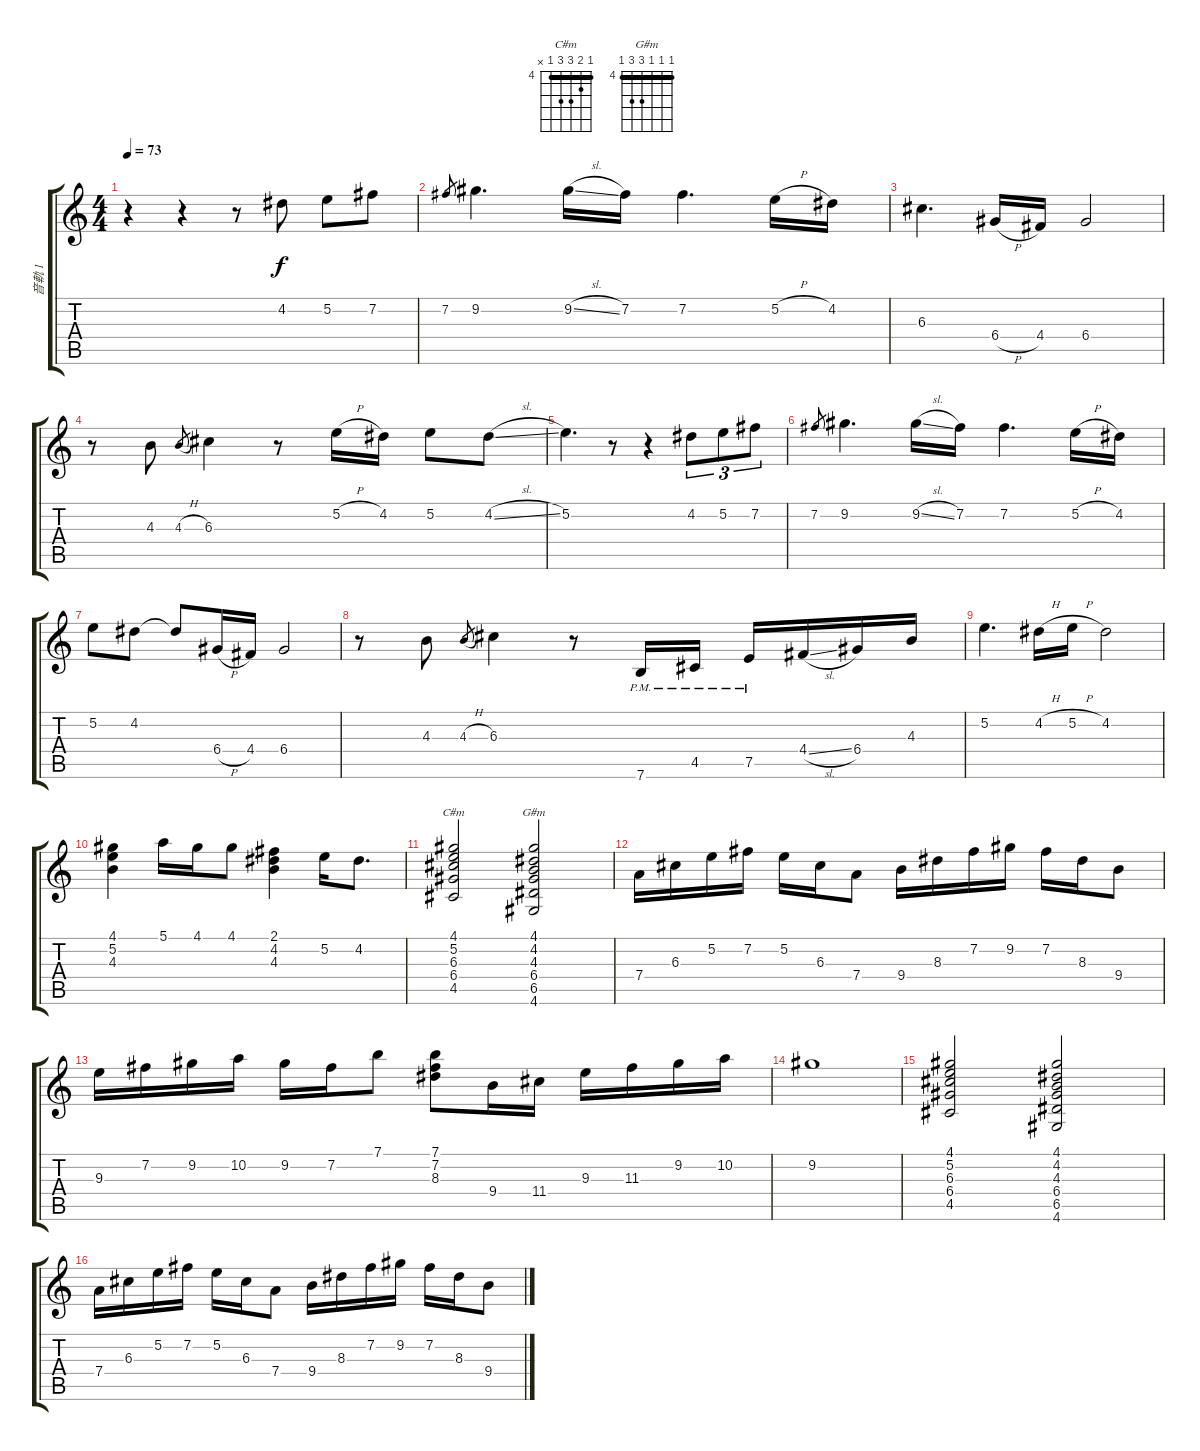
\track ("音軌 1" "音軌 1") {instrument electricguitarjazz}
\staff {score tabs}
\tuning (E4 B3 G3 D3 A2 E2) {hide}
\chord ("C#m" 4 5 6 6 4 x) {firstfret 4 barre 4}
\chord ("G#m" 4 4 4 6 6 4) {firstfret 4 barre 4}
\ts (4 4)
\tempo 73
\clef g2
\ks c
r.4{dy f instrument electricguitarjazz} r.4 r.8 4.2.8{instrument overdrivenguitar} 5.2.8 7.2.8 |
7.2.8{gr} 9.2.4{d} 9.2{sl}.16 7.2.16 7.2.4{d} 5.2{h}.16 4.2.16 |
6.3.4{d} 6.4{h}.16 4.4.16 6.4.2 |
r.8 4.3.8 4.3{h}.8{gr} 6.3.4 r.8 5.2{h}.16 4.2.16 5.2.8 4.2{sl}.8 |
5.2.4{d} r.8 r.4 4.2.8{tu (3 2)} 5.2.8{tu (3 2)} 7.2.8{tu (3 2)} |
7.2.8{gr} 9.2.4{d} 9.2{sl}.16 7.2.16 7.2.4{d} 5.2{h}.16 4.2.16 |
5.2.8 4.2.8 4.2{t}.8 6.4{h}.16 4.4.16 6.4.2 |
r.8 4.3.8 4.3{h}.8{gr} 6.3.4 r.8 7.6{pm}.16 4.5{pm}.16 7.5{pm}.16 4.4{sl}.16 6.4.16 4.3.16 |
5.2.4{d} 4.2{h}.16 5.2{h}.16 4.2.2 |
(4.1 5.2 4.3).4{instrument electricguitarjazz} 5.1.16 4.1.16 4.1.8 (2.1 4.2 4.3).4 5.2.16 4.2.8{d} |
(4.1 5.2 6.3 6.4 4.5).2{ch "C#m"} (4.1 4.2 4.3 6.4 6.5 4.6).2{ch "G#m"} |
7.4.16 6.3.16 5.2.16 7.2.16 5.2.16 6.3.16 7.4.8 9.4.16 8.3.16 7.2.16 9.2.16 7.2.16 8.3.16 9.4.8 |
9.3.16 7.2.16 9.2.16 10.2.16 9.2.16 7.2.16 7.1.8 (7.1 7.2 8.3).8 9.4.16 11.4.16 9.3.16 11.3.16 9.2.16 10.2.16 |
9.2.1 |
(4.1 5.2 6.3 6.4 4.5).2 (4.1 4.2 4.3 6.4 6.5 4.6).2 |
7.4.16 6.3.16 5.2.16 7.2.16 5.2.16 6.3.16 7.4.8 9.4.16 8.3.16 7.2.16 9.2.16 7.2.16 8.3.16 9.4.8
